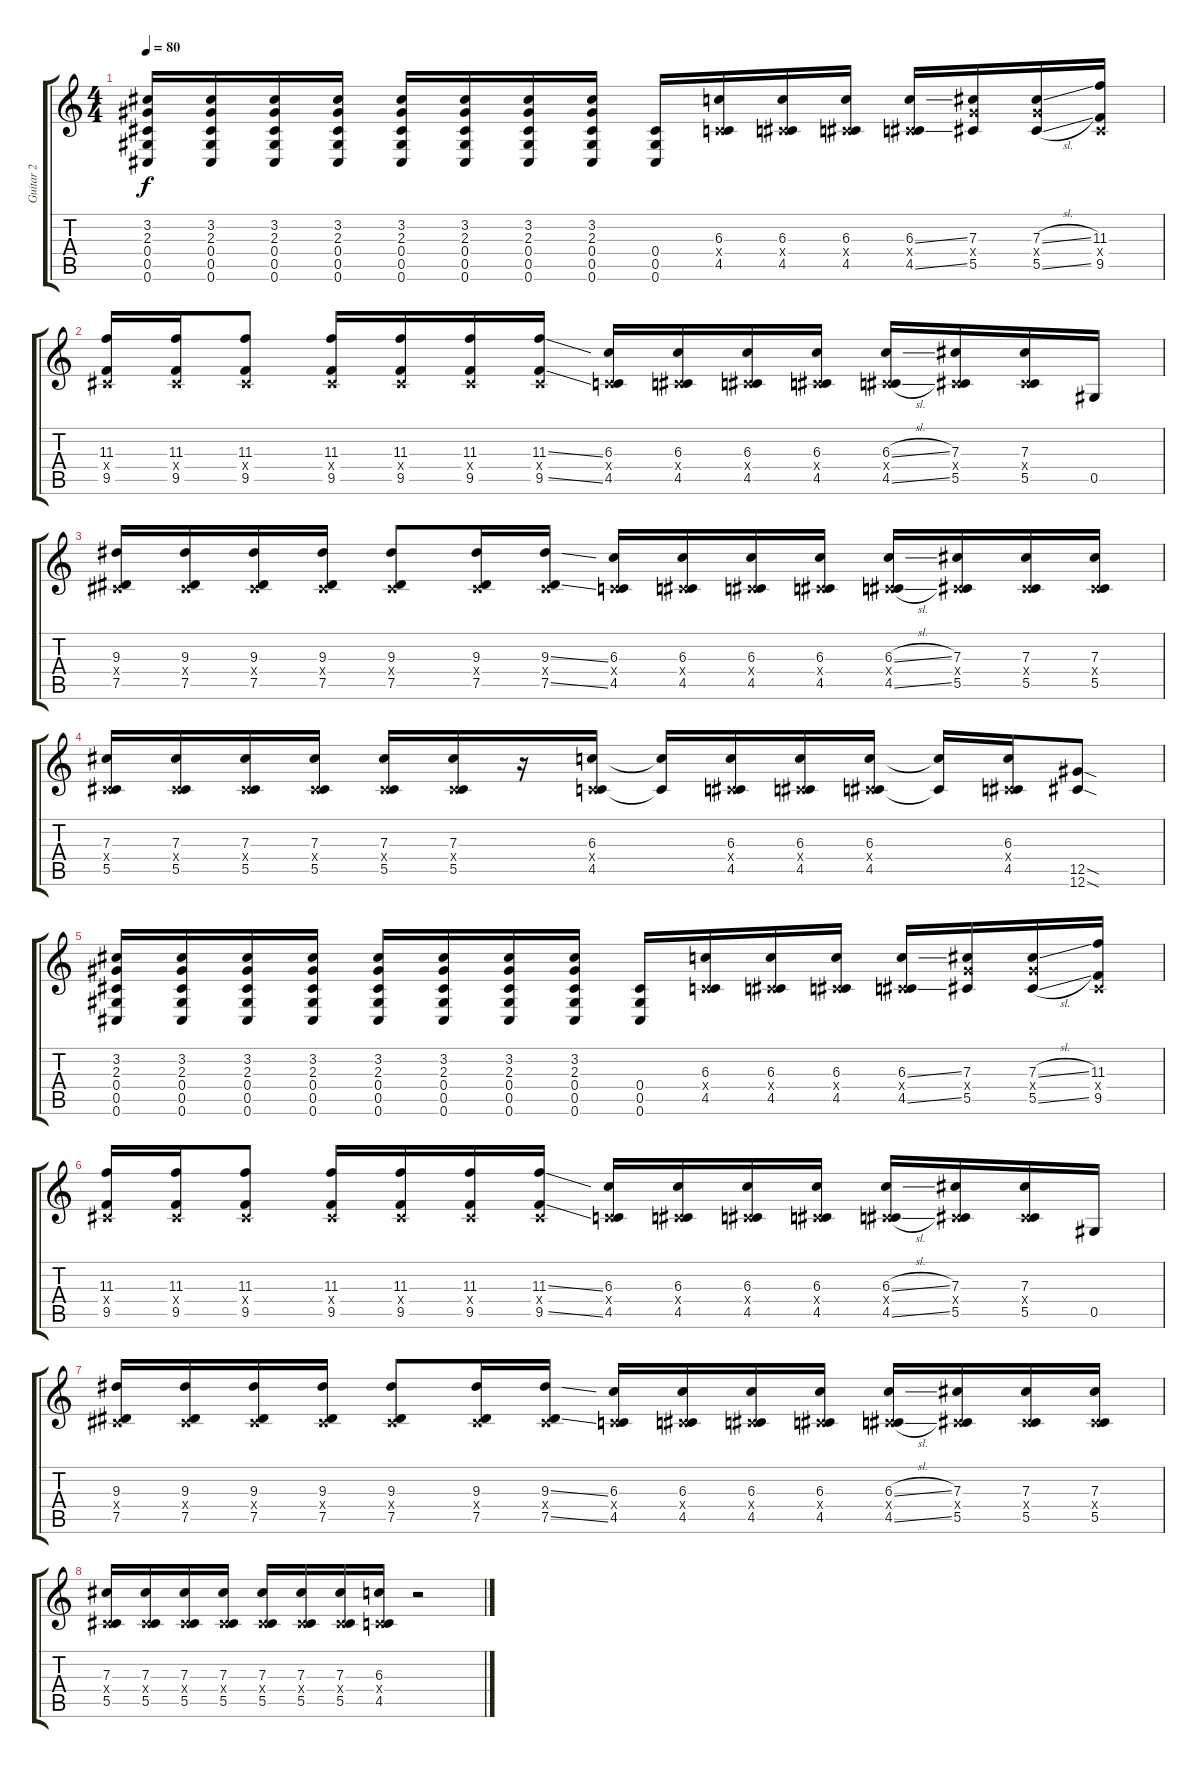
\track ("Guitar 2" "Guitar 2") {instrument distortionguitar}
\staff {score tabs}
\tuning (Eb4 Bb3 Gb3 Db3 Ab2 Db2) {hide}
\ts (4 4)
\tempo 80
\clef g2
\ks c
(3.2 2.3 0.4 0.5 0.6).16{dy f} (3.2 2.3 0.4 0.5 0.6).16 (3.2 2.3 0.4 0.5 0.6).16 (3.2 2.3 0.4 0.5 0.6).16 (3.2 2.3 0.4 0.5 0.6).16 (3.2 2.3 0.4 0.5 0.6).16 (3.2 2.3 0.4 0.5 0.6).16 (3.2 2.3 0.4 0.5 0.6).16 (0.4 0.5 0.6).16 (6.3 0.4{x} 4.5).16 (6.3 0.4{x} 4.5).16 (6.3 0.4{x} 4.5).16 (6.3{ss} 0.4{x} 4.5{ss}).16 (7.3 7.4{x} 5.5).16 (7.3{sl} 7.4{x} 5.5{sl}).16 (11.3 0.4{x} 9.5).16 |
(11.3 0.4{x} 9.5).16 (11.3 0.4{x} 9.5).16 (11.3 0.4{x} 9.5).8 (11.3 0.4{x} 9.5).16 (11.3 0.4{x} 9.5).16 (11.3 0.4{x} 9.5).16 (11.3{ss} 0.4{x} 9.5{ss}).16 (6.3 0.4{x} 4.5).16 (6.3 0.4{x} 4.5).16 (6.3 0.4{x} 4.5).16 (6.3 0.4{x} 4.5).16 (6.3{sl} 0.4{x} 4.5{sl}).16 (7.3 0.4{x} 5.5).16 (7.3 0.4{x} 5.5).16 0.5.16 |
(9.3 0.4{x} 7.5).16 (9.3 0.4{x} 7.5).16 (9.3 0.4{x} 7.5).16 (9.3 0.4{x} 7.5).16 (9.3 0.4{x} 7.5).8 (9.3 0.4{x} 7.5).16 (9.3{ss} 0.4{x} 7.5{ss}).16 (6.3 0.4{x} 4.5).16 (6.3 0.4{x} 4.5).16 (6.3 0.4{x} 4.5).16 (6.3 0.4{x} 4.5).16 (6.3{sl} 0.4{x} 4.5{sl}).16 (7.3 0.4{x} 5.5).16 (7.3 0.4{x} 5.5).16 (7.3 0.4{x} 5.5).16 |
(7.3 0.4{x} 5.5).16 (7.3 0.4{x} 5.5).16 (7.3 0.4{x} 5.5).16 (7.3 0.4{x} 5.5).16 (7.3 0.4{x} 5.5).16 (7.3 0.4{x} 5.5).16 r.16 (6.3 0.4{x} 4.5).16 (6.3{t} 4.5{t}).16 (6.3 0.4{x} 4.5).16 (6.3 0.4{x} 4.5).16 (6.3 0.4{x} 4.5).16 (6.3{t} 4.5{t}).16 (6.3 0.4{x} 4.5).16 (12.5{sod} 12.6{sod}).8 |
(3.2 2.3 0.4 0.5 0.6).16 (3.2 2.3 0.4 0.5 0.6).16 (3.2 2.3 0.4 0.5 0.6).16 (3.2 2.3 0.4 0.5 0.6).16 (3.2 2.3 0.4 0.5 0.6).16 (3.2 2.3 0.4 0.5 0.6).16 (3.2 2.3 0.4 0.5 0.6).16 (3.2 2.3 0.4 0.5 0.6).16 (0.4 0.5 0.6).16 (6.3 0.4{x} 4.5).16 (6.3 0.4{x} 4.5).16 (6.3 0.4{x} 4.5).16 (6.3{ss} 0.4{x} 4.5{ss}).16 (7.3 7.4{x} 5.5).16 (7.3{sl} 7.4{x} 5.5{sl}).16 (11.3 0.4{x} 9.5).16 |
(11.3 0.4{x} 9.5).16 (11.3 0.4{x} 9.5).16 (11.3 0.4{x} 9.5).8 (11.3 0.4{x} 9.5).16 (11.3 0.4{x} 9.5).16 (11.3 0.4{x} 9.5).16 (11.3{ss} 0.4{x} 9.5{ss}).16 (6.3 0.4{x} 4.5).16 (6.3 0.4{x} 4.5).16 (6.3 0.4{x} 4.5).16 (6.3 0.4{x} 4.5).16 (6.3{sl} 0.4{x} 4.5{sl}).16 (7.3 0.4{x} 5.5).16 (7.3 0.4{x} 5.5).16 0.5.16 |
(9.3 0.4{x} 7.5).16 (9.3 0.4{x} 7.5).16 (9.3 0.4{x} 7.5).16 (9.3 0.4{x} 7.5).16 (9.3 0.4{x} 7.5).8 (9.3 0.4{x} 7.5).16 (9.3{ss} 0.4{x} 7.5{ss}).16 (6.3 0.4{x} 4.5).16 (6.3 0.4{x} 4.5).16 (6.3 0.4{x} 4.5).16 (6.3 0.4{x} 4.5).16 (6.3{sl} 0.4{x} 4.5{sl}).16 (7.3 0.4{x} 5.5).16 (7.3 0.4{x} 5.5).16 (7.3 0.4{x} 5.5).16 |
(7.3 0.4{x} 5.5).16 (7.3 0.4{x} 5.5).16 (7.3 0.4{x} 5.5).16 (7.3 0.4{x} 5.5).16 (7.3 0.4{x} 5.5).16 (7.3 0.4{x} 5.5).16 (7.3 0.4{x} 5.5).16 (6.3 0.4{x} 4.5).16 r.2
